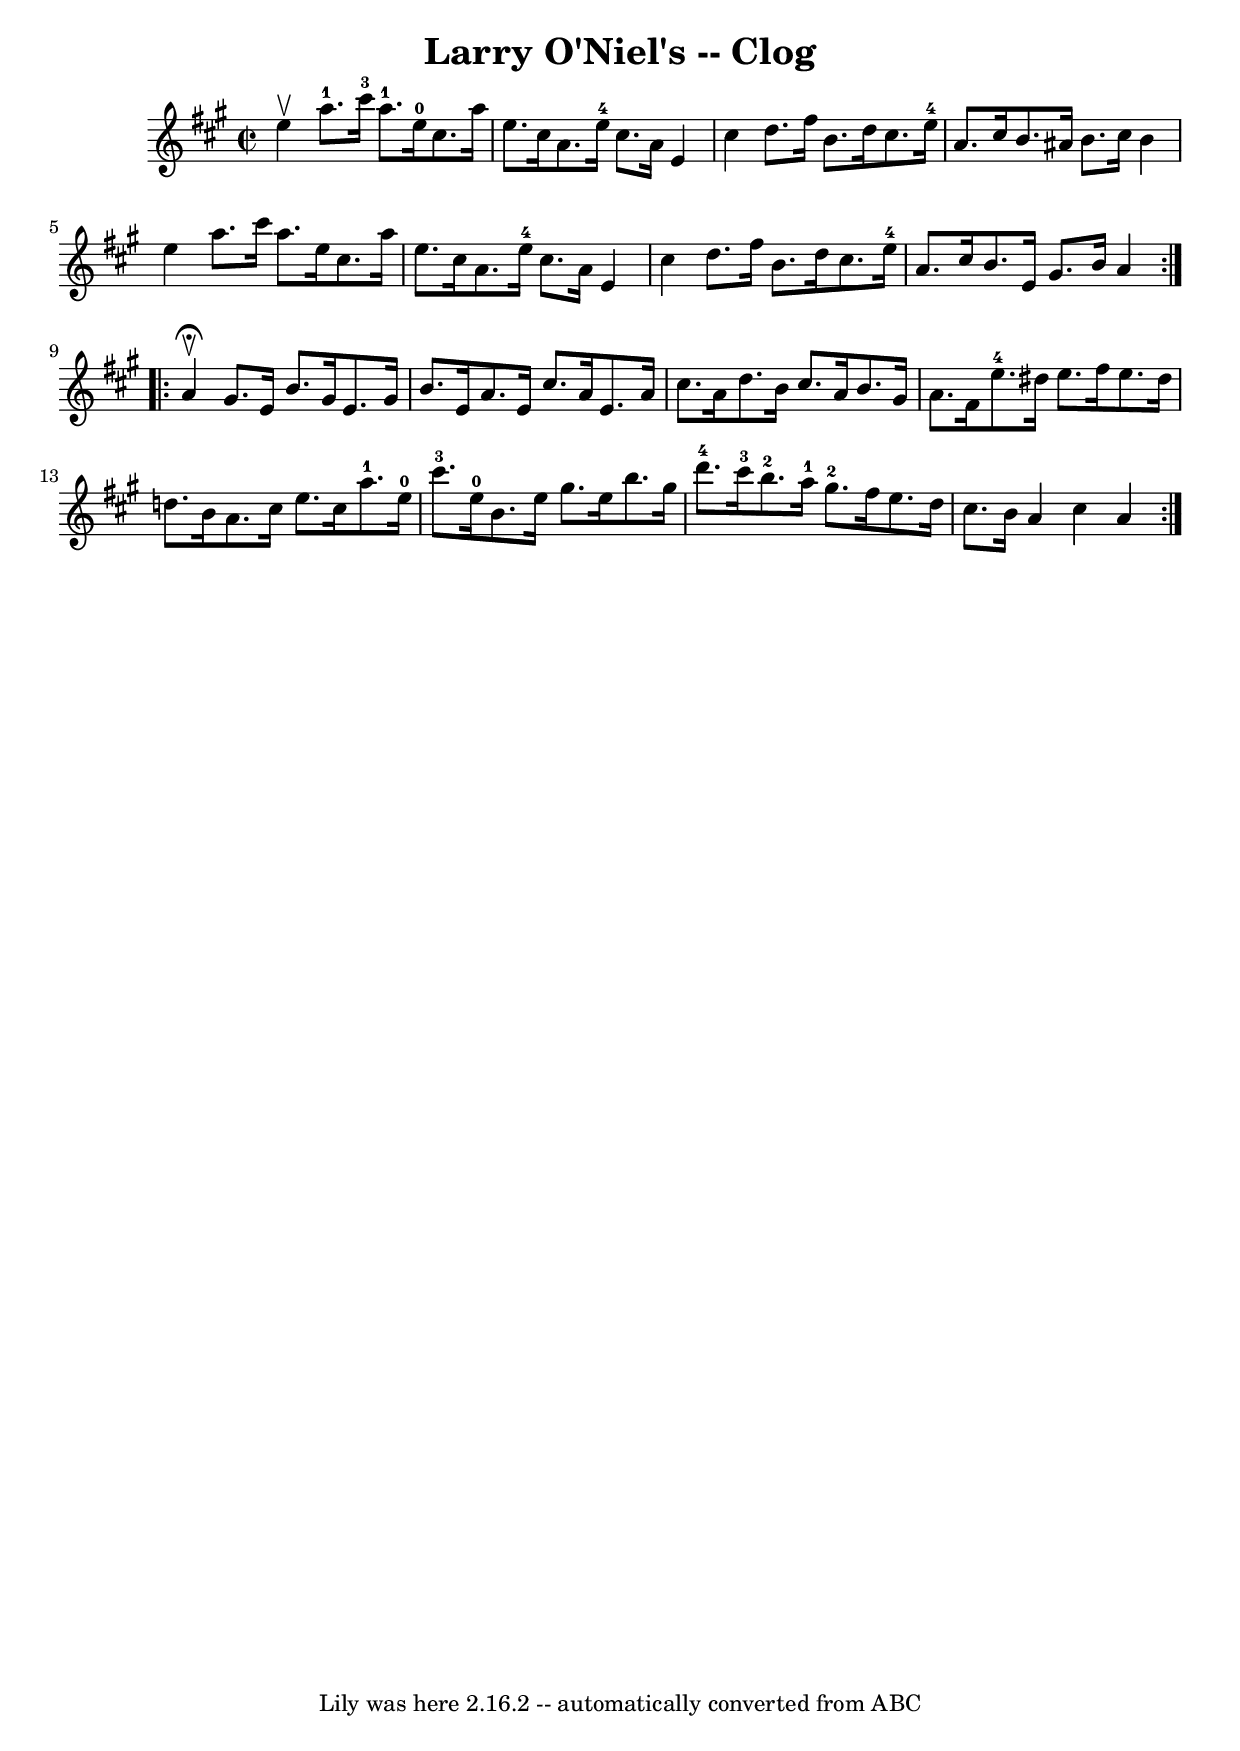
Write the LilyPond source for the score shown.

\version "2.16.2"
\include "Mammoth.ily"
\header {
  %% book = "Ryan's Mammoth Collection"
 crossRefNumber = "1"
 footnotes = "\\\\156 927"
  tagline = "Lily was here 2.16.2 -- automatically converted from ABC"
  title = "Larry O'Niel's -- Clog"

}
voicedefault =  {



  \repeat volta 2 {

    \override Staff.TimeSignature #'style = #'C
    \time 2/2 
    \key a \major e''4^\upbow  |
 a''8.-1 cs'''16-3 a''8.-1 e''16-0 cs''8. a''16 e''8. cs''16     |
 a'8. e''16-4 cs''8. a'16 e'4 cs''4    |
 d''8. fs''16 b'8. d''16 cs''8. e''16-4 a'8. cs''16     |
 b'8. as'16 b'8. cs''16 b'4 e''4    |
 a''8. cs'''16 a''8. e''16 cs''8. a''16 e''8. cs''16      |
 a'8. e''16-4 cs''8. a'16 e'4 cs''4    |
 d''8. fs''16 b'8. d''16 cs''8. e''16-4 a'8. cs''16      |
 b'8. e'16 gs'8. b'16 a'4    
  }     
  \repeat volta 2 {
 a'4^\fermata^\upbow  |
 gs'8. e'16 b'8. gs'16 e'8. gs'16 b'8. e'16     |
 a'8. e'16 cs''8. a'16 e'8. a'16 cs''8. a'16     |
 d''8. b'16 cs''8. a'16 b'8. gs'16 a'8. fs'16     |
 e''8.-4 ds''16 e''8. fs''16 e''8. ds''16 d''!8. b'16     |
 a'8. cs''16 e''8. cs''16 a''8.-1 e''16-0 cs'''8.-3 e''16-0     |
 b'8. e''16 gs''8. e''16 b''8. gs''16 d'''8.-4 cs'''16-3    |
 b''8.-2 a''16-1 gs''8.-2 fs''16 e''8. d''16 cs''8. b'16     |
 a'4 cs''4 a'4 
    
  }   

}

\score{
  <<

    \context Staff="default"
    {
      \voicedefault 
      
    }

  >>
  \layout {
    
  }
  \midi {
  }

}
